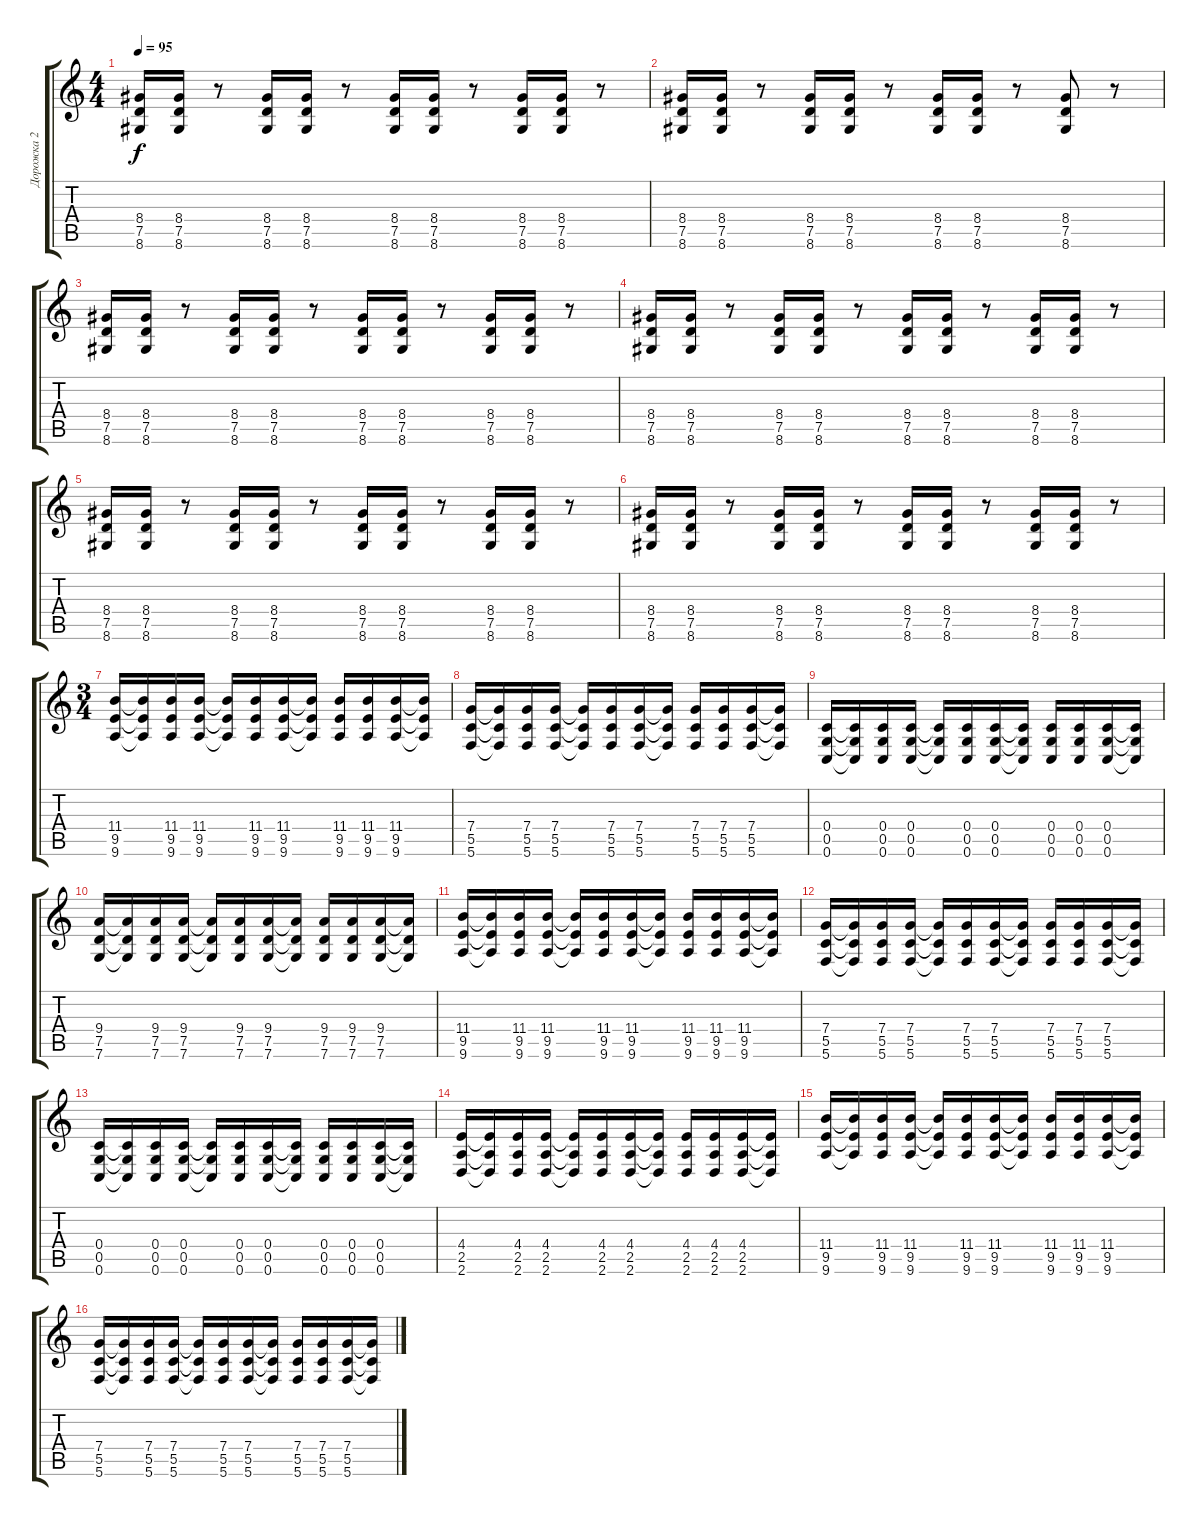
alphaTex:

\track ("Дорожка 2" "Дорожка 2") {instrument distortionguitar}
\staff {score tabs}
\tuning (D4 A3 F3 C3 G2 C2) {hide}
\ts (4 4)
\tempo 95
\clef g2
\ks c
(8.4 7.5 8.6).16{dy f} (8.4 7.5 8.6).16 r.8 (8.4 7.5 8.6).16 (8.4 7.5 8.6).16 r.8 (8.4 7.5 8.6).16 (8.4 7.5 8.6).16 r.8 (8.4 7.5 8.6).16 (8.4 7.5 8.6).16 r.8 |
(8.4 7.5 8.6).16 (8.4 7.5 8.6).16 r.8 (8.4 7.5 8.6).16 (8.4 7.5 8.6).16 r.8 (8.4 7.5 8.6).16 (8.4 7.5 8.6).16 r.8 (8.4 7.5 8.6).8 r.8 |
(8.4 7.5 8.6).16 (8.4 7.5 8.6).16 r.8 (8.4 7.5 8.6).16 (8.4 7.5 8.6).16 r.8 (8.4 7.5 8.6).16 (8.4 7.5 8.6).16 r.8 (8.4 7.5 8.6).16 (8.4 7.5 8.6).16 r.8 |
(8.4 7.5 8.6).16 (8.4 7.5 8.6).16 r.8 (8.4 7.5 8.6).16 (8.4 7.5 8.6).16 r.8 (8.4 7.5 8.6).16 (8.4 7.5 8.6).16 r.8 (8.4 7.5 8.6).16 (8.4 7.5 8.6).16 r.8 |
(8.4 7.5 8.6).16 (8.4 7.5 8.6).16 r.8 (8.4 7.5 8.6).16 (8.4 7.5 8.6).16 r.8 (8.4 7.5 8.6).16 (8.4 7.5 8.6).16 r.8 (8.4 7.5 8.6).16 (8.4 7.5 8.6).16 r.8 |
(8.4 7.5 8.6).16 (8.4 7.5 8.6).16 r.8 (8.4 7.5 8.6).16 (8.4 7.5 8.6).16 r.8 (8.4 7.5 8.6).16 (8.4 7.5 8.6).16 r.8 (8.4 7.5 8.6).16 (8.4 7.5 8.6).16 r.8 |
\ts (3 4)
(11.4 9.5 9.6).16 (11.4{t} 9.5{t} 9.6{t}).16 (11.4 9.5 9.6).16 (11.4 9.5 9.6).16 (11.4{t} 9.5{t} 9.6{t}).16 (11.4 9.5 9.6).16 (11.4 9.5 9.6).16 (11.4{t} 9.5{t} 9.6{t}).16 (11.4 9.5 9.6).16 (11.4 9.5 9.6).16 (11.4 9.5 9.6).16 (11.4{t} 9.5{t} 9.6{t}).16 |
(7.4 5.5 5.6).16 (7.4{t} 5.5{t} 5.6{t}).16 (7.4 5.5 5.6).16 (7.4 5.5 5.6).16 (7.4{t} 5.5{t} 5.6{t}).16 (7.4 5.5 5.6).16 (7.4 5.5 5.6).16 (7.4{t} 5.5{t} 5.6{t}).16 (7.4 5.5 5.6).16 (7.4 5.5 5.6).16 (7.4 5.5 5.6).16 (7.4{t} 5.5{t} 5.6{t}).16 |
(0.4 0.5 0.6).16 (0.4{t} 0.5{t} 0.6{t}).16 (0.4 0.5 0.6).16 (0.4 0.5 0.6).16 (0.4{t} 0.5{t} 0.6{t}).16 (0.4 0.5 0.6).16 (0.4 0.5 0.6).16 (0.4{t} 0.5{t} 0.6{t}).16 (0.4 0.5 0.6).16 (0.4 0.5 0.6).16 (0.4 0.5 0.6).16 (0.4{t} 0.5{t} 0.6{t}).16 |
(9.4 7.5 7.6).16 (9.4{t} 7.5{t} 7.6{t}).16 (9.4 7.5 7.6).16 (9.4 7.5 7.6).16 (9.4{t} 7.5{t} 7.6{t}).16 (9.4 7.5 7.6).16 (9.4 7.5 7.6).16 (9.4{t} 7.5{t} 7.6{t}).16 (9.4 7.5 7.6).16 (9.4 7.5 7.6).16 (9.4 7.5 7.6).16 (9.4{t} 7.5{t} 7.6{t}).16 |
(11.4 9.5 9.6).16 (11.4{t} 9.5{t} 9.6{t}).16 (11.4 9.5 9.6).16 (11.4 9.5 9.6).16 (11.4{t} 9.5{t} 9.6{t}).16 (11.4 9.5 9.6).16 (11.4 9.5 9.6).16 (11.4{t} 9.5{t} 9.6{t}).16 (11.4 9.5 9.6).16 (11.4 9.5 9.6).16 (11.4 9.5 9.6).16 (11.4{t} 9.5{t} 9.6{t}).16 |
(7.4 5.5 5.6).16 (7.4{t} 5.5{t} 5.6{t}).16 (7.4 5.5 5.6).16 (7.4 5.5 5.6).16 (7.4{t} 5.5{t} 5.6{t}).16 (7.4 5.5 5.6).16 (7.4 5.5 5.6).16 (7.4{t} 5.5{t} 5.6{t}).16 (7.4 5.5 5.6).16 (7.4 5.5 5.6).16 (7.4 5.5 5.6).16 (7.4{t} 5.5{t} 5.6{t}).16 |
(0.4 0.5 0.6).16 (0.4{t} 0.5{t} 0.6{t}).16 (0.4 0.5 0.6).16 (0.4 0.5 0.6).16 (0.4{t} 0.5{t} 0.6{t}).16 (0.4 0.5 0.6).16 (0.4 0.5 0.6).16 (0.4{t} 0.5{t} 0.6{t}).16 (0.4 0.5 0.6).16 (0.4 0.5 0.6).16 (0.4 0.5 0.6).16 (0.4{t} 0.5{t} 0.6{t}).16 |
(4.4 2.5 2.6).16 (4.4{t} 2.5{t} 2.6{t}).16 (4.4 2.5 2.6).16 (4.4 2.5 2.6).16 (4.4{t} 2.5{t} 2.6{t}).16 (4.4 2.5 2.6).16 (4.4 2.5 2.6).16 (4.4{t} 2.5{t} 2.6{t}).16 (4.4 2.5 2.6).16 (4.4 2.5 2.6).16 (4.4 2.5 2.6).16 (4.4{t} 2.5{t} 2.6{t}).16 |
(11.4 9.5 9.6).16 (11.4{t} 9.5{t} 9.6{t}).16 (11.4 9.5 9.6).16 (11.4 9.5 9.6).16 (11.4{t} 9.5{t} 9.6{t}).16 (11.4 9.5 9.6).16 (11.4 9.5 9.6).16 (11.4{t} 9.5{t} 9.6{t}).16 (11.4 9.5 9.6).16 (11.4 9.5 9.6).16 (11.4 9.5 9.6).16 (11.4{t} 9.5{t} 9.6{t}).16 |
(7.4 5.5 5.6).16 (7.4{t} 5.5{t} 5.6{t}).16 (7.4 5.5 5.6).16 (7.4 5.5 5.6).16 (7.4{t} 5.5{t} 5.6{t}).16 (7.4 5.5 5.6).16 (7.4 5.5 5.6).16 (7.4{t} 5.5{t} 5.6{t}).16 (7.4 5.5 5.6).16 (7.4 5.5 5.6).16 (7.4 5.5 5.6).16 (7.4{t} 5.5{t} 5.6{t}).16
